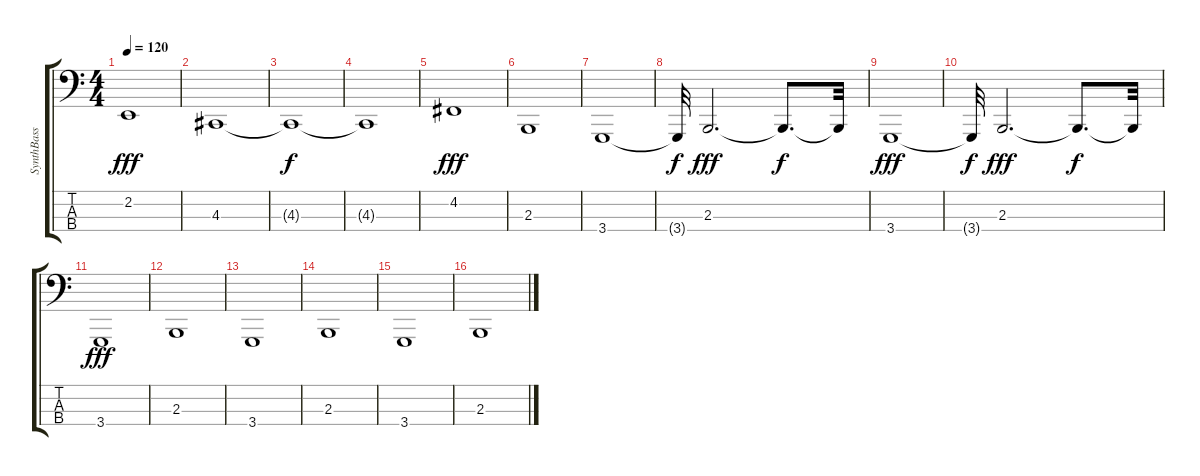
\track ("SynthBass" "SynthBass") {instrument lead3calliope}
\staff {score tabs}
\tuning (G2 D2 A1 E1) {hide}
\ts (4 4)
\tempo 120
\clef f4
\ks c
2.2.1{dy fff} |
4.3.1 |
4.3{t}.1{dy f} |
4.3{t}.1 |
4.2.1{dy fff} |
2.3.1 |
3.4.1 |
3.4{t}.32{dy f} 2.3.2{d dy fff} 2.3{t}.8{d dy f} 2.3{t}.32 |
3.4.1{dy fff} |
3.4{t}.32{dy f} 2.3.2{d dy fff} 2.3{t}.8{d dy f} 2.3{t}.32 |
3.4.1{dy fff} |
2.3.1 |
3.4.1 |
2.3.1 |
3.4.1 |
2.3.1
